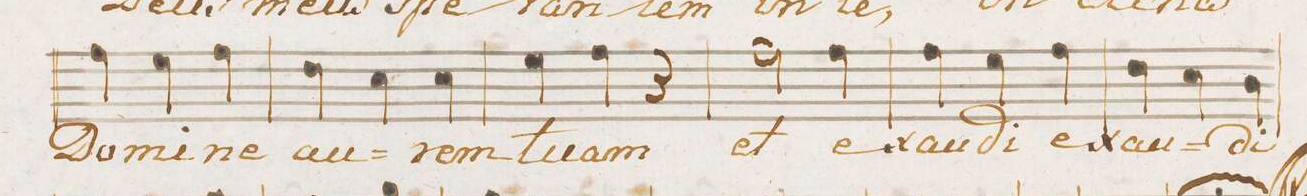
**kern	**text
*I"Alto.	*
*clefC3	*
*k[f#]	*
*M3/4	*
4g\	Do-
4f#\	-mi-
4g\	-ne
=44	=44
4e\	au-
4d\	.
4d\	-rem
=45	=45
4f#\	tu-
4g\	-am
4r	.
=46	=46
2g\	et
4g\	e-
=47	=47
4g\	-xau-
4f#\	-di
4g\	e-
=48	=48
4e\	-xau-
4d\	.
4c\	-di
=49	=49
*-	*-
